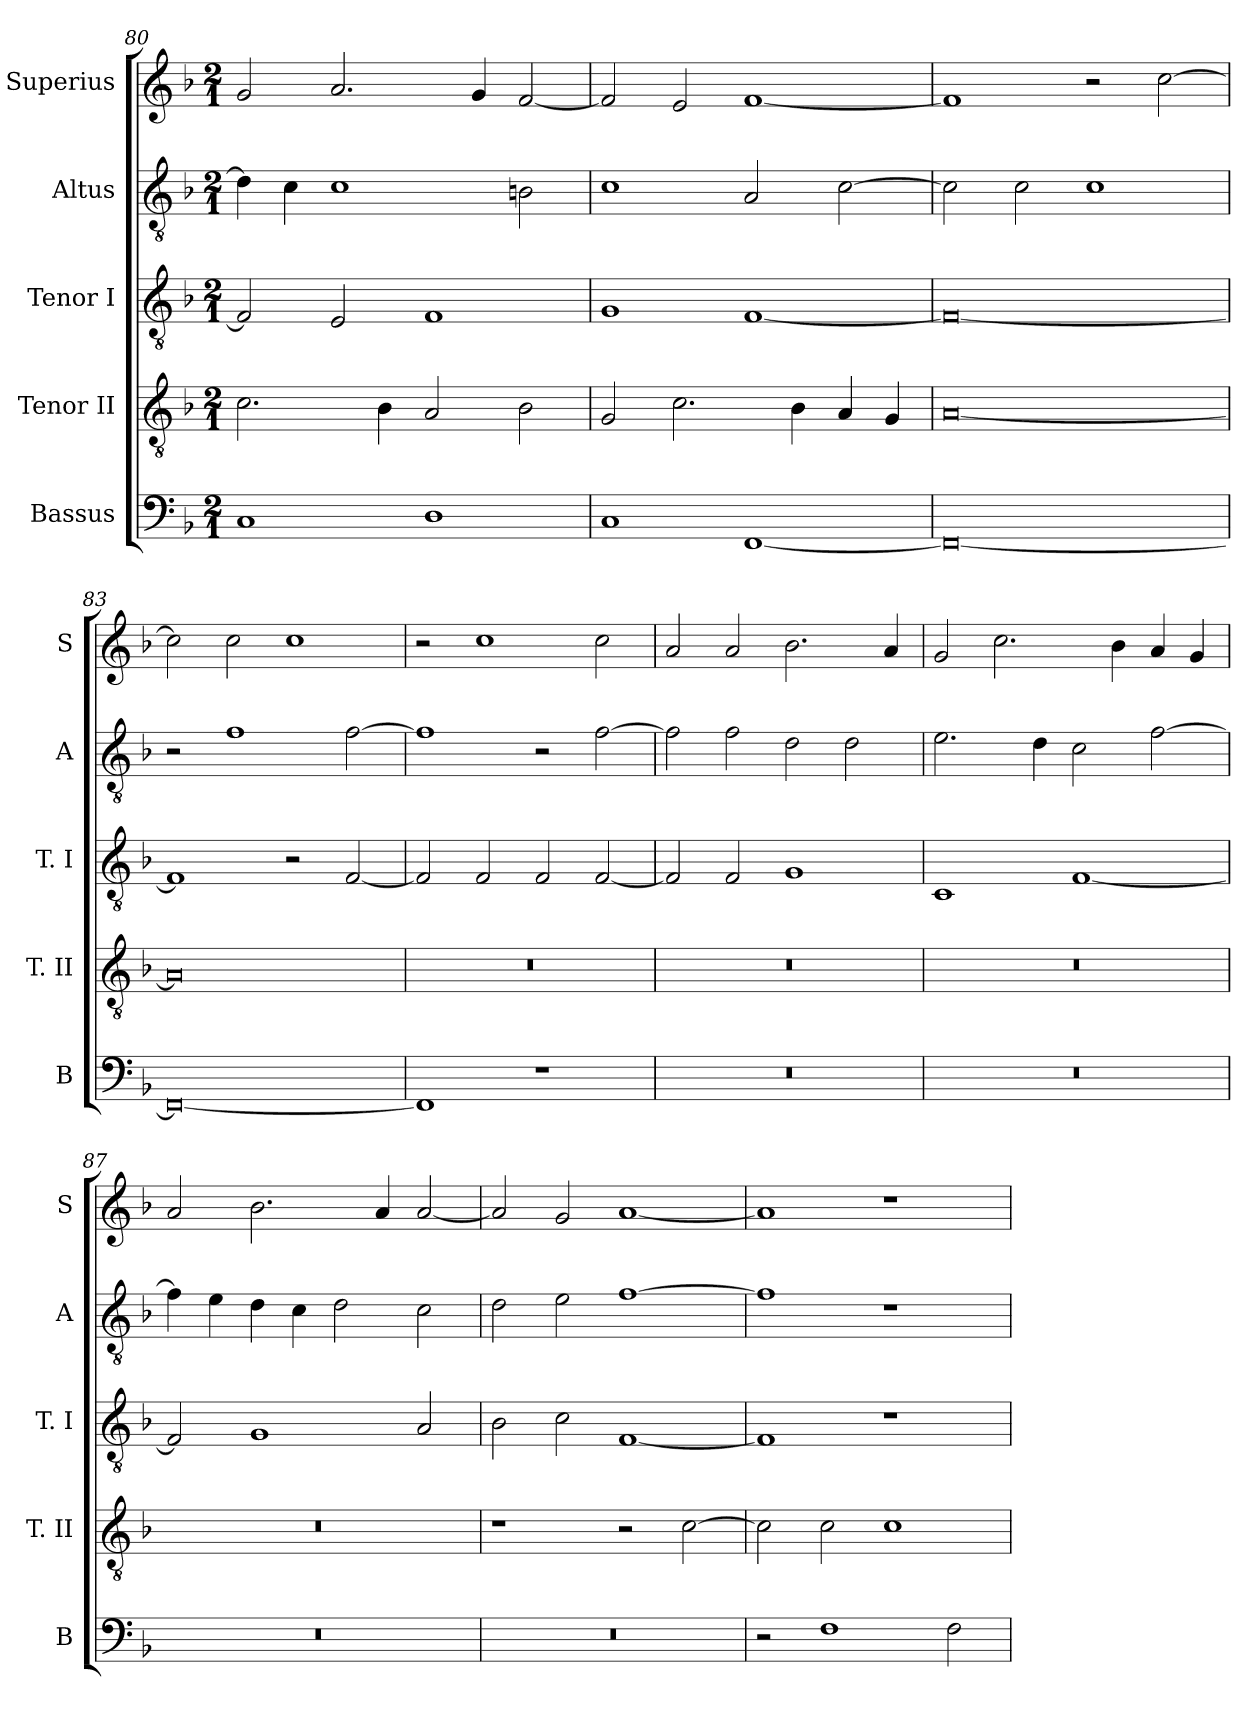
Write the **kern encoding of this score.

**kern	**kern	**kern	**kern	**kern
*part5	*part4	*part3	*part2	*part1
*staff5	*staff4	*staff3	*staff2	*staff1
*I"Bassus	*I"Tenor II	*I"Tenor I	*I"Altus	*I"Superius
*I'B	*I'T. II	*I'T. I	*I'A	*I'S
*clefF4	*clefGv2	*clefGv2	*clefGv2	*clefG2
*k[b-]	*k[b-]	*k[b-]	*k[b-]	*k[b-]
*F:	*F:	*F:	*F:	*F:
*M2/1	*M2/1	*M2/1	*M2/1	*M2/1
=80	=80	=80	=80	=80
1C	2.c	2F]	4d]	2g
.	.	.	4c	.
.	.	2E	1c	2.a
.	4B-	.	.	.
1D	2A	1F	.	.
.	.	.	.	4g
.	2B-	.	2Bn	[2f
=81	=81	=81	=81	=81
1C	2G	1G	1c	2f]
.	2.c	.	.	2e
[1FF	.	[1F	2A	[1f
.	4B-	.	.	.
.	4A	.	[2c	.
.	4G	.	.	.
=82	=82	=82	=82	=82
0FF_	[0A	0F_	2c]	1f]
.	.	.	2c	.
.	.	.	1c	2r
.	.	.	.	[2cc
=83	=83	=83	=83	=83
0FF_	0A]	1F]	2r	2cc]
.	.	.	1f	2cc
.	.	2r	.	1cc
.	.	[2F	[2f	.
=84	=84	=84	=84	=84
1FF]	0r	2F]	1f]	2r
.	.	2F	.	1cc
1r	.	2F	2r	.
.	.	[2F	[2f	2cc
=85	=85	=85	=85	=85
0r	0r	2F]	2f]	2a
.	.	2F	2f	2a
.	.	1G	2d	2.b-
.	.	.	2d	.
.	.	.	.	4a
=86	=86	=86	=86	=86
0r	0r	1C	2.e	2g
.	.	.	.	2.cc
.	.	.	4d	.
.	.	[1F	2c	.
.	.	.	.	4b-
.	.	.	[2f	4a
.	.	.	.	4g
=87	=87	=87	=87	=87
0r	0r	2F]	4f]	2a
.	.	.	4e	.
.	.	1G	4d	2.b-
.	.	.	4c	.
.	.	.	2d	.
.	.	.	.	4a
.	.	2A	2c	[2a
=88	=88	=88	=88	=88
0r	1r	2B-	2d	2a]
.	.	2c	2e	2g
.	2r	[1F	[1f	[1a
.	[2c	.	.	.
=89	=89	=89	=89	=89
2r	2c]	1F]	1f]	1a]
1F	2c	.	.	.
.	1c	1r	1r	1r
2F	.	.	.	.
=	=	=	=	=
*-	*-	*-	*-	*-
